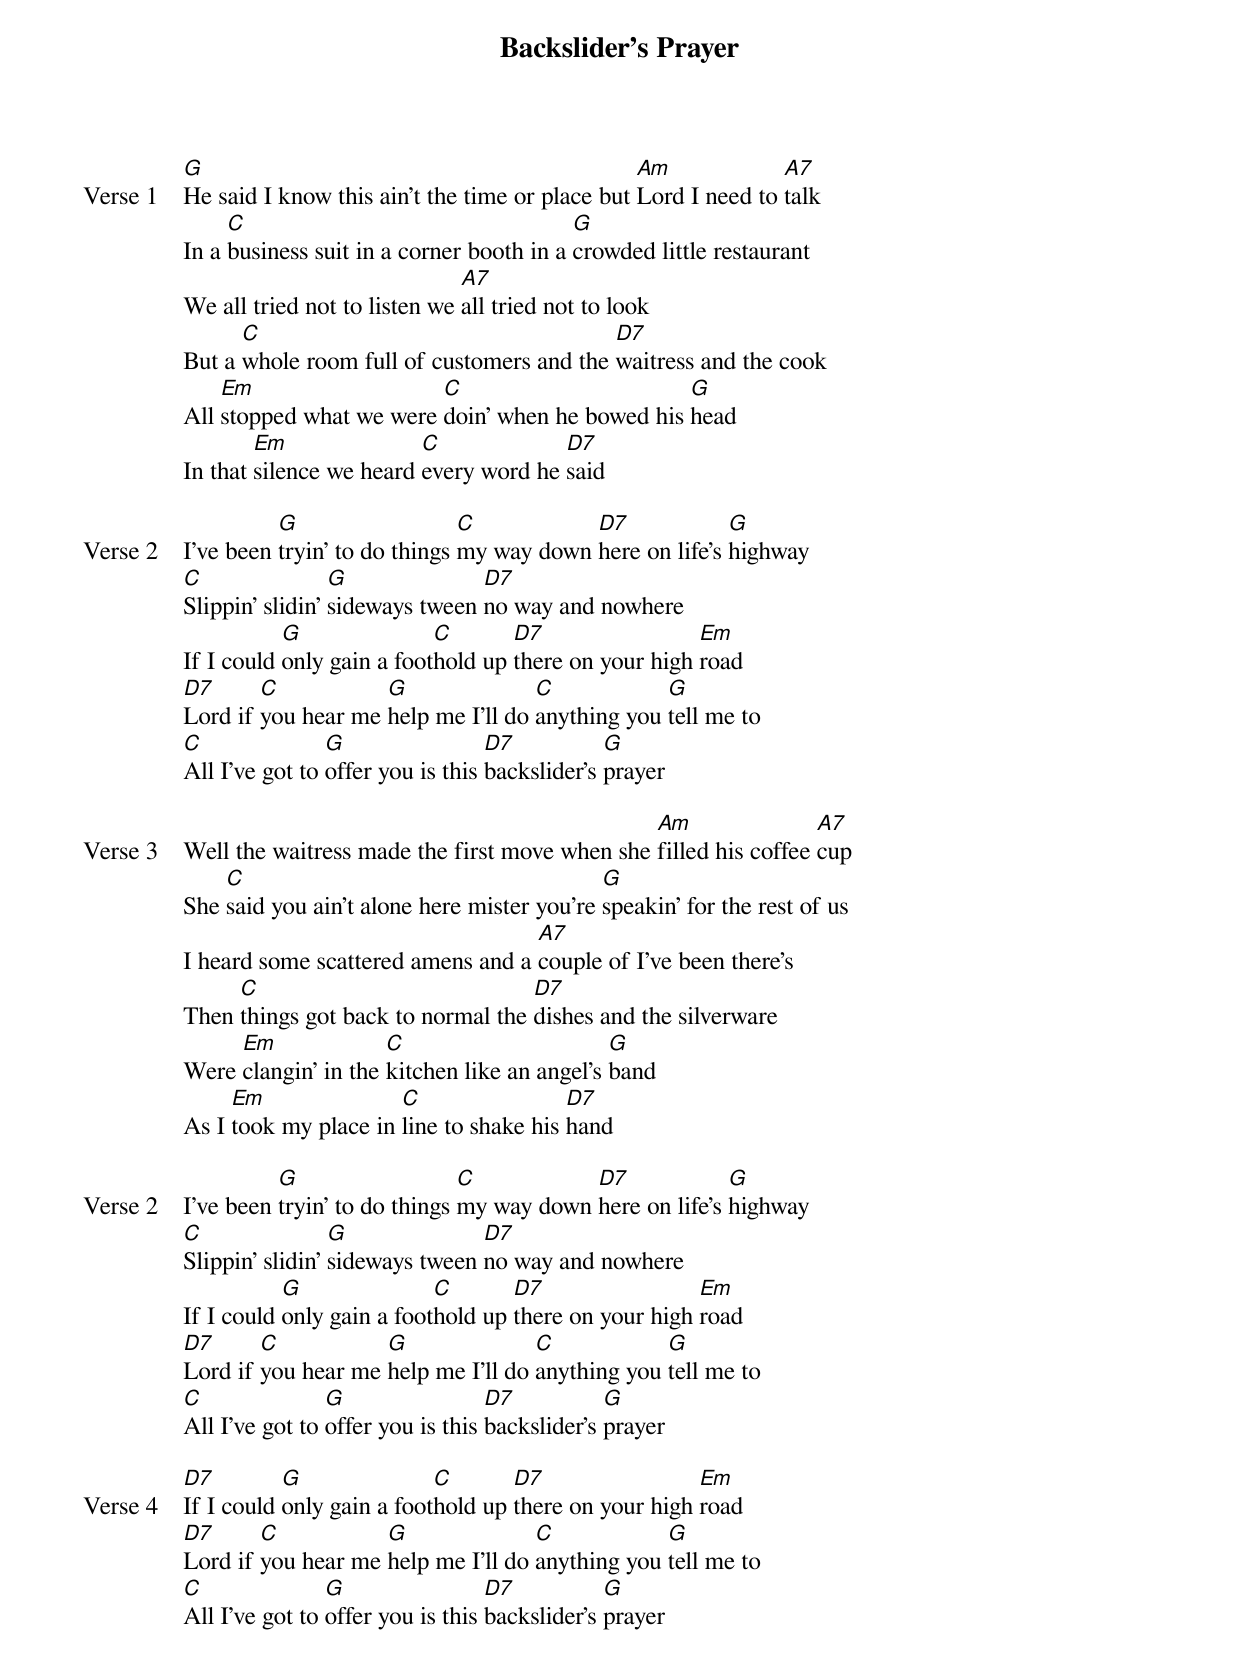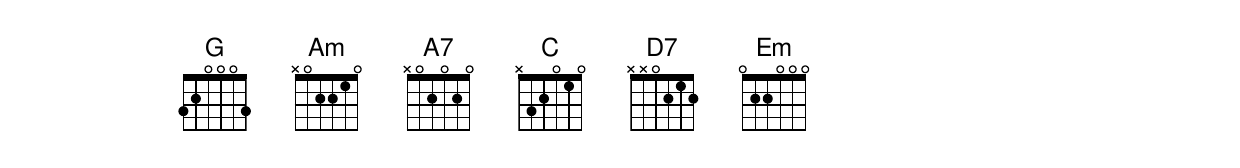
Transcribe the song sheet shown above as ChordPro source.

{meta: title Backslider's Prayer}
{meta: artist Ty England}
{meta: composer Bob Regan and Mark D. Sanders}
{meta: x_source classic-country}
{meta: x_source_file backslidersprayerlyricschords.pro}
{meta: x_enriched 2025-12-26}

{start_of_verse: Verse 1}
[G]He said I know this ain't the time or place but [Am]Lord I need to [A7]talk
In a [C]business suit in a corner booth in a [G]crowded little restaurant
We all tried not to listen we [A7]all tried not to look
But a [C]whole room full of customers and the [D7]waitress and the cook
All [Em]stopped what we were [C]doin' when he bowed his [G]head
In that [Em]silence we heard [C]every word he [D7]said
{end_of_verse}

{start_of_verse: Verse 2}
I've been [G]tryin' to do things [C]my way down [D7]here on life's [G]highway
[C]Slippin' slidin' [G]sideways tween [D7]no way and nowhere
If I could [G]only gain a foot[C]hold up [D7]there on your high [Em]road
[D7]Lord if [C]you hear me [G]help me I'll do [C]anything you [G]tell me to
[C]All I've got to [G]offer you is this [D7]backslider's [G]prayer
{end_of_verse}

{start_of_verse: Verse 3}
Well the waitress made the first move when she [Am]filled his coffee [A7]cup
She [C]said you ain't alone here mister you're [G]speakin' for the rest of us
I heard some scattered amens and a [A7]couple of I've been there's
Then [C]things got back to normal the [D7]dishes and the silverware
Were [Em]clangin' in the [C]kitchen like an angel's [G]band
As I [Em]took my place in [C]line to shake his [D7]hand
{end_of_verse}

{start_of_verse: Verse 2}
I've been [G]tryin' to do things [C]my way down [D7]here on life's [G]highway
[C]Slippin' slidin' [G]sideways tween [D7]no way and nowhere
If I could [G]only gain a foot[C]hold up [D7]there on your high [Em]road
[D7]Lord if [C]you hear me [G]help me I'll do [C]anything you [G]tell me to
[C]All I've got to [G]offer you is this [D7]backslider's [G]prayer
{end_of_verse}

{start_of_verse: Verse 4}
[D7]If I could [G]only gain a foot[C]hold up [D7]there on your high [Em]road
[D7]Lord if [C]you hear me [G]help me I'll do [C]anything you [G]tell me to
[C]All I've got to [G]offer you is this [D7]backslider's [G]prayer
{end_of_verse}
